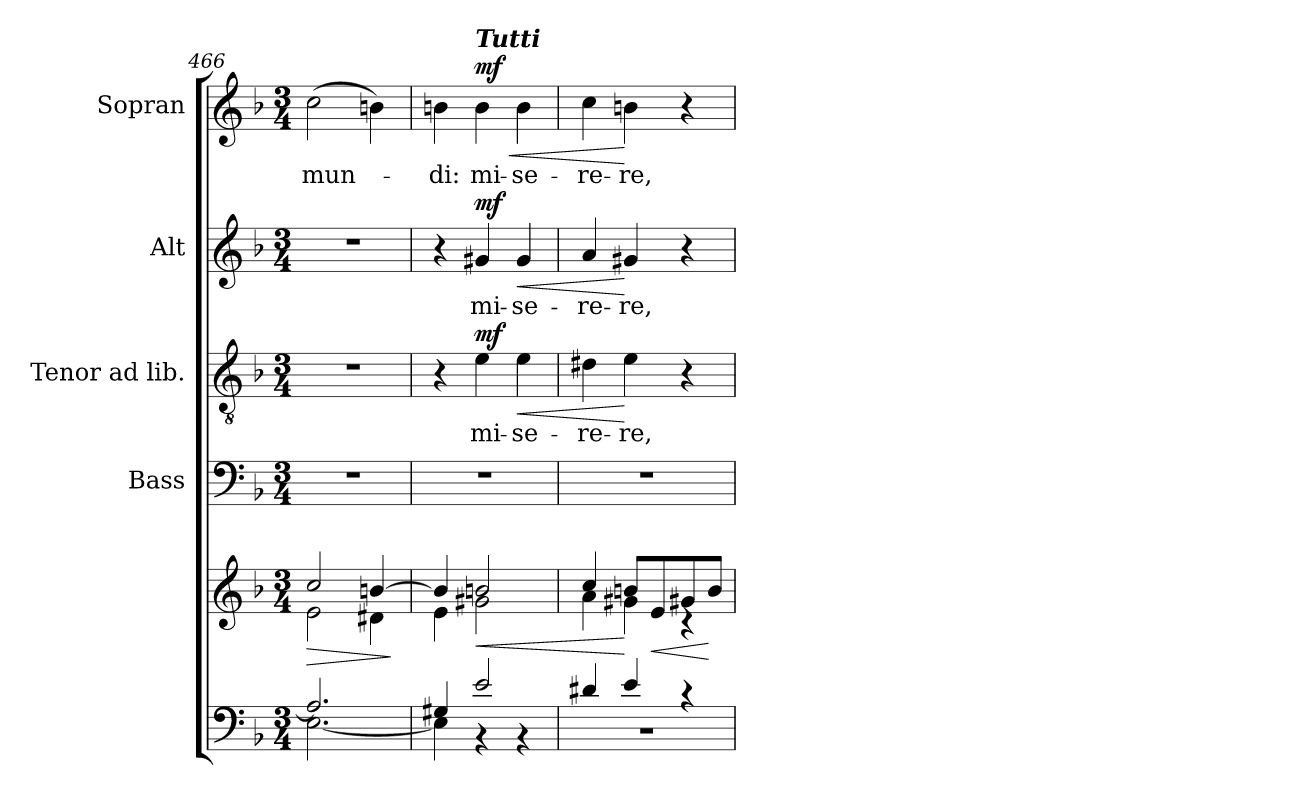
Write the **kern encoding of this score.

**kern	**kern	**dynam	**kern	**kern	**text	**dynam	**kern	**text	**dynam	**kern	**text	**dynam
*part5	*part5	*part5	*part4	*part3	*part3	*part3	*part2	*part2	*part2	*part1	*part1	*part1
*staff6	*staff5	*staff5/6	*staff4	*staff3	*staff3	*staff3	*staff2	*staff2	*staff2	*staff1	*staff1	*staff1
*	*	*	*I"Bass	*I"Tenor ad lib.	*	*	*I"Alt	*	*	*I"Sopran	*	*
*	*	*	*I'B.	*I'T.	*	*	*I'A.	*	*	*I'S.	*	*
*clefF4	*clefG2	*	*clefF4	*clefGv2	*	*	*clefG2	*	*	*clefG2	*	*
*k[b-]	*k[b-]	*	*k[b-]	*k[b-]	*	*	*k[b-]	*	*	*k[b-]	*	*
*F:	*F:	*	*F:	*F:	*	*	*F:	*	*	*F:	*	*
*M3/4	*M3/4	*	*M3/4	*M3/4	*	*	*M3/4	*	*	*M3/4	*	*
=466	=466	=466	=466	=466	=466	=466	=466	=466	=466	=466	=466	=466
*^	*	*	*	*	*	*	*	*	*	*	*	*
!	!	!	!LO:HP:b	!	!	!	!	!	!	!	!	!LO:LY:b	!
*	*	*^	*	*	*	*	*	*	*	*	*	*	*
2.A/]	[<2.E\	2cc/	2e\	>	2.r	2.r	.	.	2.r	.	.	(>2cc\	mun-	.
.	.	[>4bn/	4d#X\	.	.	.	.	.	.	.	.	4bn\)	.	.
*v	*v	*	*	*	*	*	*	*	*	*	*	*	*	*
*	*v	*v	*	*	*	*	*	*	*	*	*	*	*
.	.	]	.	.	.	.	.	.	.	.	.	.
=467	=467	=467	=467	=467	=467	=467	=467	=467	=467	=467	=467	=467
*^	*^	*	*	*	*	*	*	*	*	*	*	*
!	!	!	!	!	!	!	!	!	!	!	!	!	!LO:LY:b	!
4G#X/	4E\]	4b/]	4e\	.	2.r	4r	.	.	4r	.	.	4bn\	-di:	.
!	!	!	!	!	!	!	!	!	!	!	!	!LO:TX:a:Bi:t=Tutti	!	!
!	!	!	!	!LO:HP:b	!	!	!LO:LY:b	!LO:DY:a	!	!LO:LY:b	!LO:DY:a	!	!LO:LY:b	!LO:HP:b
!	!	!	!	!	!	!	!	!	!	!	!	!	!	!LO:DY:n=1:b
2e/	4r	2bn/	2g#X\	<	.	4e\	mi-	mf	4g#X/	mi-	mf	4b\	mi-	< mf
!	!	!	!	!	!	!	!LO:LY:b	!LO:HP:b	!	!LO:LY:b	!LO:HP:b	!	!LO:LY:b	!
.	4r	.	.	.	.	4e\	-se-	<	4g#/	-se-	<	4b\	-se-	.
=468	=468	=468	=468	=468	=468	=468	=468	=468	=468	=468	=468	=468	=468	=468
!	!LO:N:vis=1	!	!	!	!	!	!LO:LY:b	!	!	!LO:LY:b	!	!	!LO:LY:b	!
4d#X/	2.r	4cc/	4a\	.	2.r	4d#X\	-re-	.	4a/	-re-	.	4cc\	-re-	.
!	!	!	!	!	!	!	!LO:LY:b	!	!	!LO:LY:b	!	!	!LO:LY:b	!
4e/	.	8bn/L	4g#X\	[	.	4e\	-re,	[	4g#X/	-re,	[	4bn\	-re,	[
!	!	!	!	!LO:HP:b	!	!	!	!	!	!	!	!	!	!
.	.	8e/	.	<	.	.	.	.	.	.	.	.	.	.
4rc	.	8g#X/	4rB	.	.	4r	.	.	4r	.	.	4r	.	.
.	.	8b/J	.	[	.	.	.	.	.	.	.	.	.	.
*v	*v	*	*	*	*	*	*	*	*	*	*	*	*	*
*	*v	*v	*	*	*	*	*	*	*	*	*	*	*
=	=	=	=	=	=	=	=	=	=	=	=	=
*-	*-	*-	*-	*-	*-	*-	*-	*-	*-	*-	*-	*-
